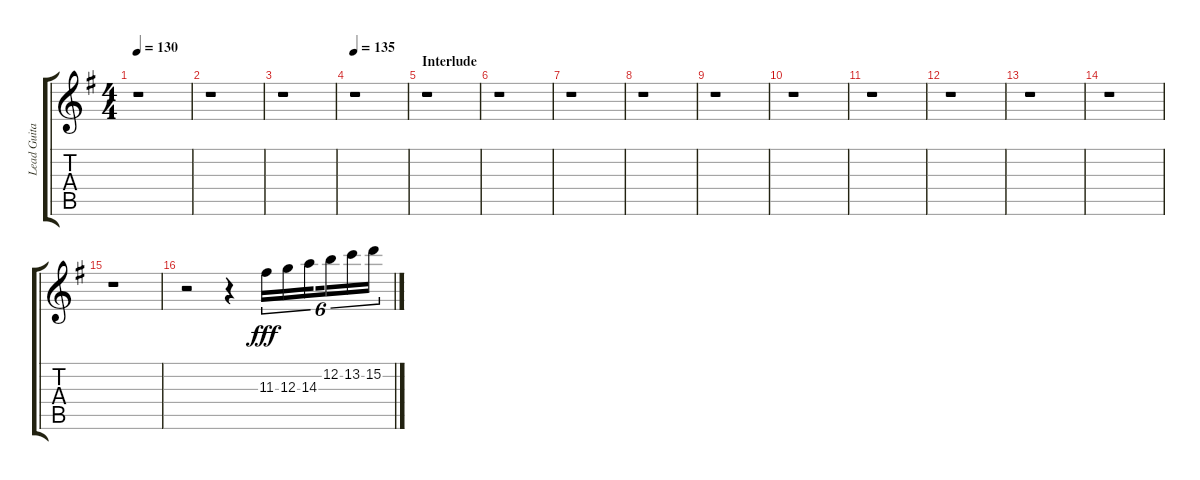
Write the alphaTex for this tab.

\track ("Lead Guitar I" "Lead Guita") {instrument distortionguitar}
\staff {score tabs}
\tuning (E4 B3 G3 D3 A2 E2) {hide}
\ts (4 4)
\tempo 130
\clef g2
\ks eminor
r.1{dy fff} |
r.1 |
r.1 |
\tempo 135
r.1 |
\section ("" "Interlude")
r.1 |
r.1 |
r.1 |
r.1 |
r.1 |
r.1 |
r.1 |
r.1 |
r.1 |
r.1 |
r.1 |
r.2 r.4 11.3.16{tu (6 4)} 12.3.16{tu (6 4)} 14.3.16{tu (6 4) beam splitsecondary} 12.2.16{tu (6 4)} 13.2.16{tu (6 4)} 15.2.16{tu (6 4)}
